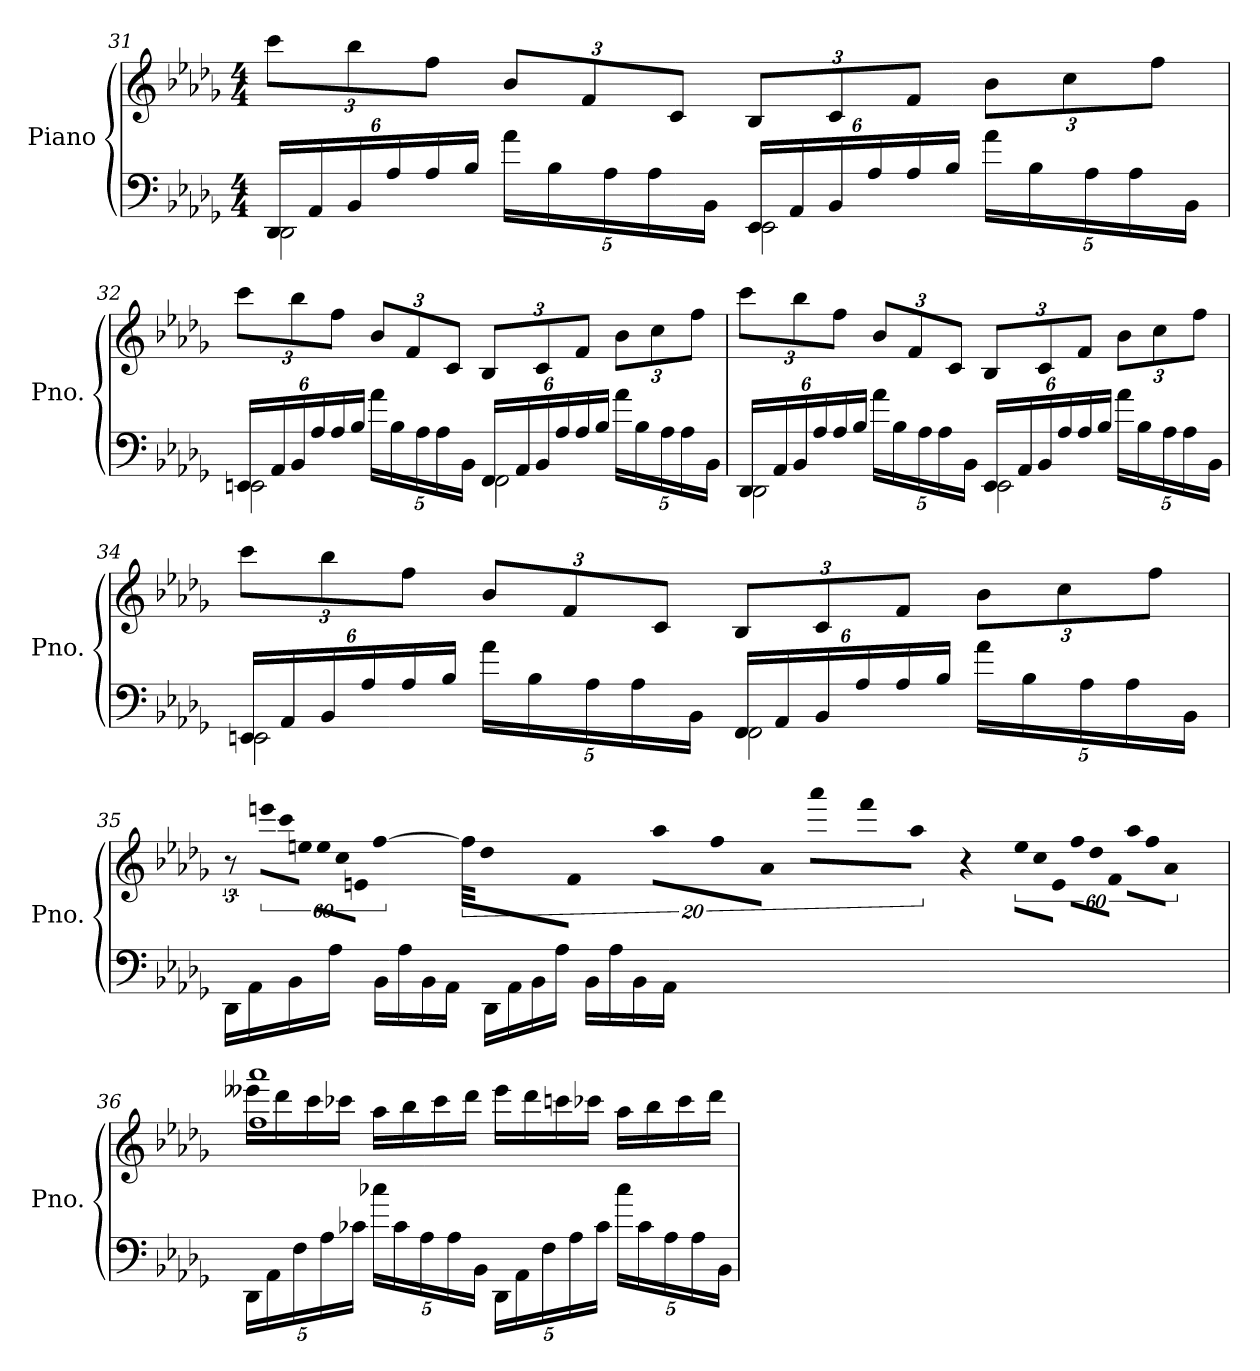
**kern	**kern
*part1	*part1
*staff2	*staff1
*I"Piano	*
*I'Pno.	*
!!LO:LB:g=z
*clefF4	*clefG2
*k[b-e-a-d-g-]	*k[b-e-a-d-g-]
*M4/4	*M4/4
*Xbrackettup	*Xbrackettup
=31	=31
*^	*
24DD-/LL	2DD-\	12ccc\L
24AA-/	.	.
24BB-/	.	12bb-\
24A-/	.	.
24A-/	.	12ff\J
24B-/JJ	.	.
20a-\LL	.	12b-/L
20B-\	.	.
.	.	12f/
20A-\	.	.
20A-\	.	.
.	.	12c/J
20BB-\JJ	.	.
24EE-/LL	2EE-\	12B-/L
24AA-/	.	.
24BB-/	.	12c/
24A-/	.	.
24A-/	.	12f/J
24B-/JJ	.	.
20a-\LL	.	12b-\L
20B-\	.	.
.	.	12cc\
20A-\	.	.
20A-\	.	.
.	.	12ff\J
20BB-\JJ	.	.
=32	=32	=32
24EEn/LL	2EE\	12ccc\L
24AA-/	.	.
24BB-/	.	12bb-\
24A-/	.	.
24A-/	.	12ff\J
24B-/JJ	.	.
20a-\LL	.	12b-/L
20B-\	.	.
.	.	12f/
20A-\	.	.
20A-\	.	.
.	.	12c/J
20BB-\JJ	.	.
24FF/LL	2FF\	12B-/L
24AA-/	.	.
24BB-/	.	12c/
24A-/	.	.
24A-/	.	12f/J
24B-/JJ	.	.
20a-\LL	.	12b-\L
20B-\	.	.
.	.	12cc\
20A-\	.	.
20A-\	.	.
.	.	12ff\J
20BB-\JJ	.	.
=33	=33	=33
24DD-!/LL	2DD-!\	12ccc!\L
24AA-!/	.	.
24BB-!/	.	12bb-!\
24A-!/	.	.
24A-!/	.	12ff!\J
24B-!/JJ	.	.
20a-!\LL	.	12b-!/L
20B-!\	.	.
.	.	12f!/
20A-!\	.	.
20A-!\	.	.
.	.	12c!/J
20BB-!\JJ	.	.
24EE-!/LL	2EE-!\	12B-!/L
24AA-!/	.	.
24BB-!/	.	12c!/
24A-!/	.	.
24A-!/	.	12f!/J
24B-!/JJ	.	.
20a-!\LL	.	12b-!\L
20B-!\	.	.
.	.	12cc!\
20A-!\	.	.
20A-!\	.	.
.	.	12ff!\J
20BB-!\JJ	.	.
!!LO:LB:g=z
=34	=34	=34
24EEn!/LL	2EE!\	12ccc!\L
24AA-!/	.	.
24BB-!/	.	12bb-!\
24A-!/	.	.
24A-!/	.	12ff!\J
24B-!/JJ	.	.
20a-!\LL	.	12b-!/L
20B-!\	.	.
.	.	12f!/
20A-!\	.	.
20A-!\	.	.
.	.	12c!/J
20BB-!\JJ	.	.
24FF!/LL	2FF!\	12B-!/L
24AA-!/	.	.
24BB-!/	.	12c!/
24A-!/	.	.
24A-!/	.	12f!/J
24B-!/JJ	.	.
20a-!\LL	.	12b-!\L
20B-!\	.	.
.	.	12cc!\
20A-!\	.	.
20A-!\	.	.
.	.	12ff!\J
20BB-!\JJ	.	.
*v	*v	*
=35	=35
*	*brackettup
16DD-\LL	12r
16AA-\	.
!	!LO:N:vis=16
.	1920%53eeen\LL
!	!LO:N:vis=16
.	1920%53ccc\
16BB-\	.
!	!LO:N:vis=16
.	1920%53een\JJ
!	!LO:N:vis=16
.	1920%53ee\LL
16A-\JJ	.
!	!LO:N:vis=16
.	1920%53cc\
!	!LO:N:vis=16
.	1920%53en\JJ
.	[960ff\
16BB-\LL	640%17ff\LL]
!	!LO:N:vis=16
.	1920%53dd-\
!	!LO:N:vis=16
.	1920%53f\JJ
16A-\	.
!	!LO:N:vis=16
.	1920%53aa-\LL
!	!LO:N:vis=16
.	1920%53ff\
16BB-\	.
!	!LO:N:vis=16
.	1920%53a-\JJ
!	!LO:N:vis=16
.	1920%53aaa-\LL
16AA-\JJ	.
!	!LO:N:vis=16
.	1920%53fff\
!	!LO:N:vis=16
.	1920%53aa-\JJ
.	4r
16DD-\LL	.
16AA-\	.
16BB-\	.
16A-\JJ	.
!	!LO:N:vis=16
.	1920%53ee\LL
16BB-\LL	.
!	!LO:N:vis=16
.	1920%53cc\
!	!LO:N:vis=16
.	1920%53e\JJ
16A-\	.
!	!LO:N:vis=16
.	1920%53ff\LL
!	!LO:N:vis=16
.	1920%53dd-\
16BB-\	.
!	!LO:N:vis=16
.	1920%53f\JJ
!	!LO:N:vis=16
.	1920%53aa-\LL
16AA-\JJ	.
!	!LO:N:vis=16
.	1920%53ff\
!	!LO:N:vis=16
.	1920%53a-\JJ
.	240ryy
!!LO:LB:g=z
=36	=36
*	*^
20DD-\LL	16eee--X\LL	1ff 1aaa-
20AA-\	.	.
.	16ddd-\	.
20F\	.	.
.	16ccc\	.
20A-\	.	.
.	16ccc-X\JJ	.
20c-X\JJ	.	.
20cc-X\LL	16aa-\LL	.
20c-\	.	.
.	16bb-\	.
20A-\	.	.
.	16ccc-\	.
20A-\	.	.
.	16ddd-\JJ	.
20BB-\JJ	.	.
20DD-\LL	16eee--\LL	.
20AA-\	.	.
.	16ddd-\	.
20F\	.	.
.	16cccn\	.
20A-\	.	.
.	16ccc-X\JJ	.
20c-\JJ	.	.
20cc-\LL	16aa-\LL	.
20c-\	.	.
.	16bb-\	.
20A-\	.	.
.	16ccc-\	.
20A-\	.	.
.	16ddd-\JJ	.
20BB-\JJ	.	.
*	*v	*v
=	=
*-	*-
